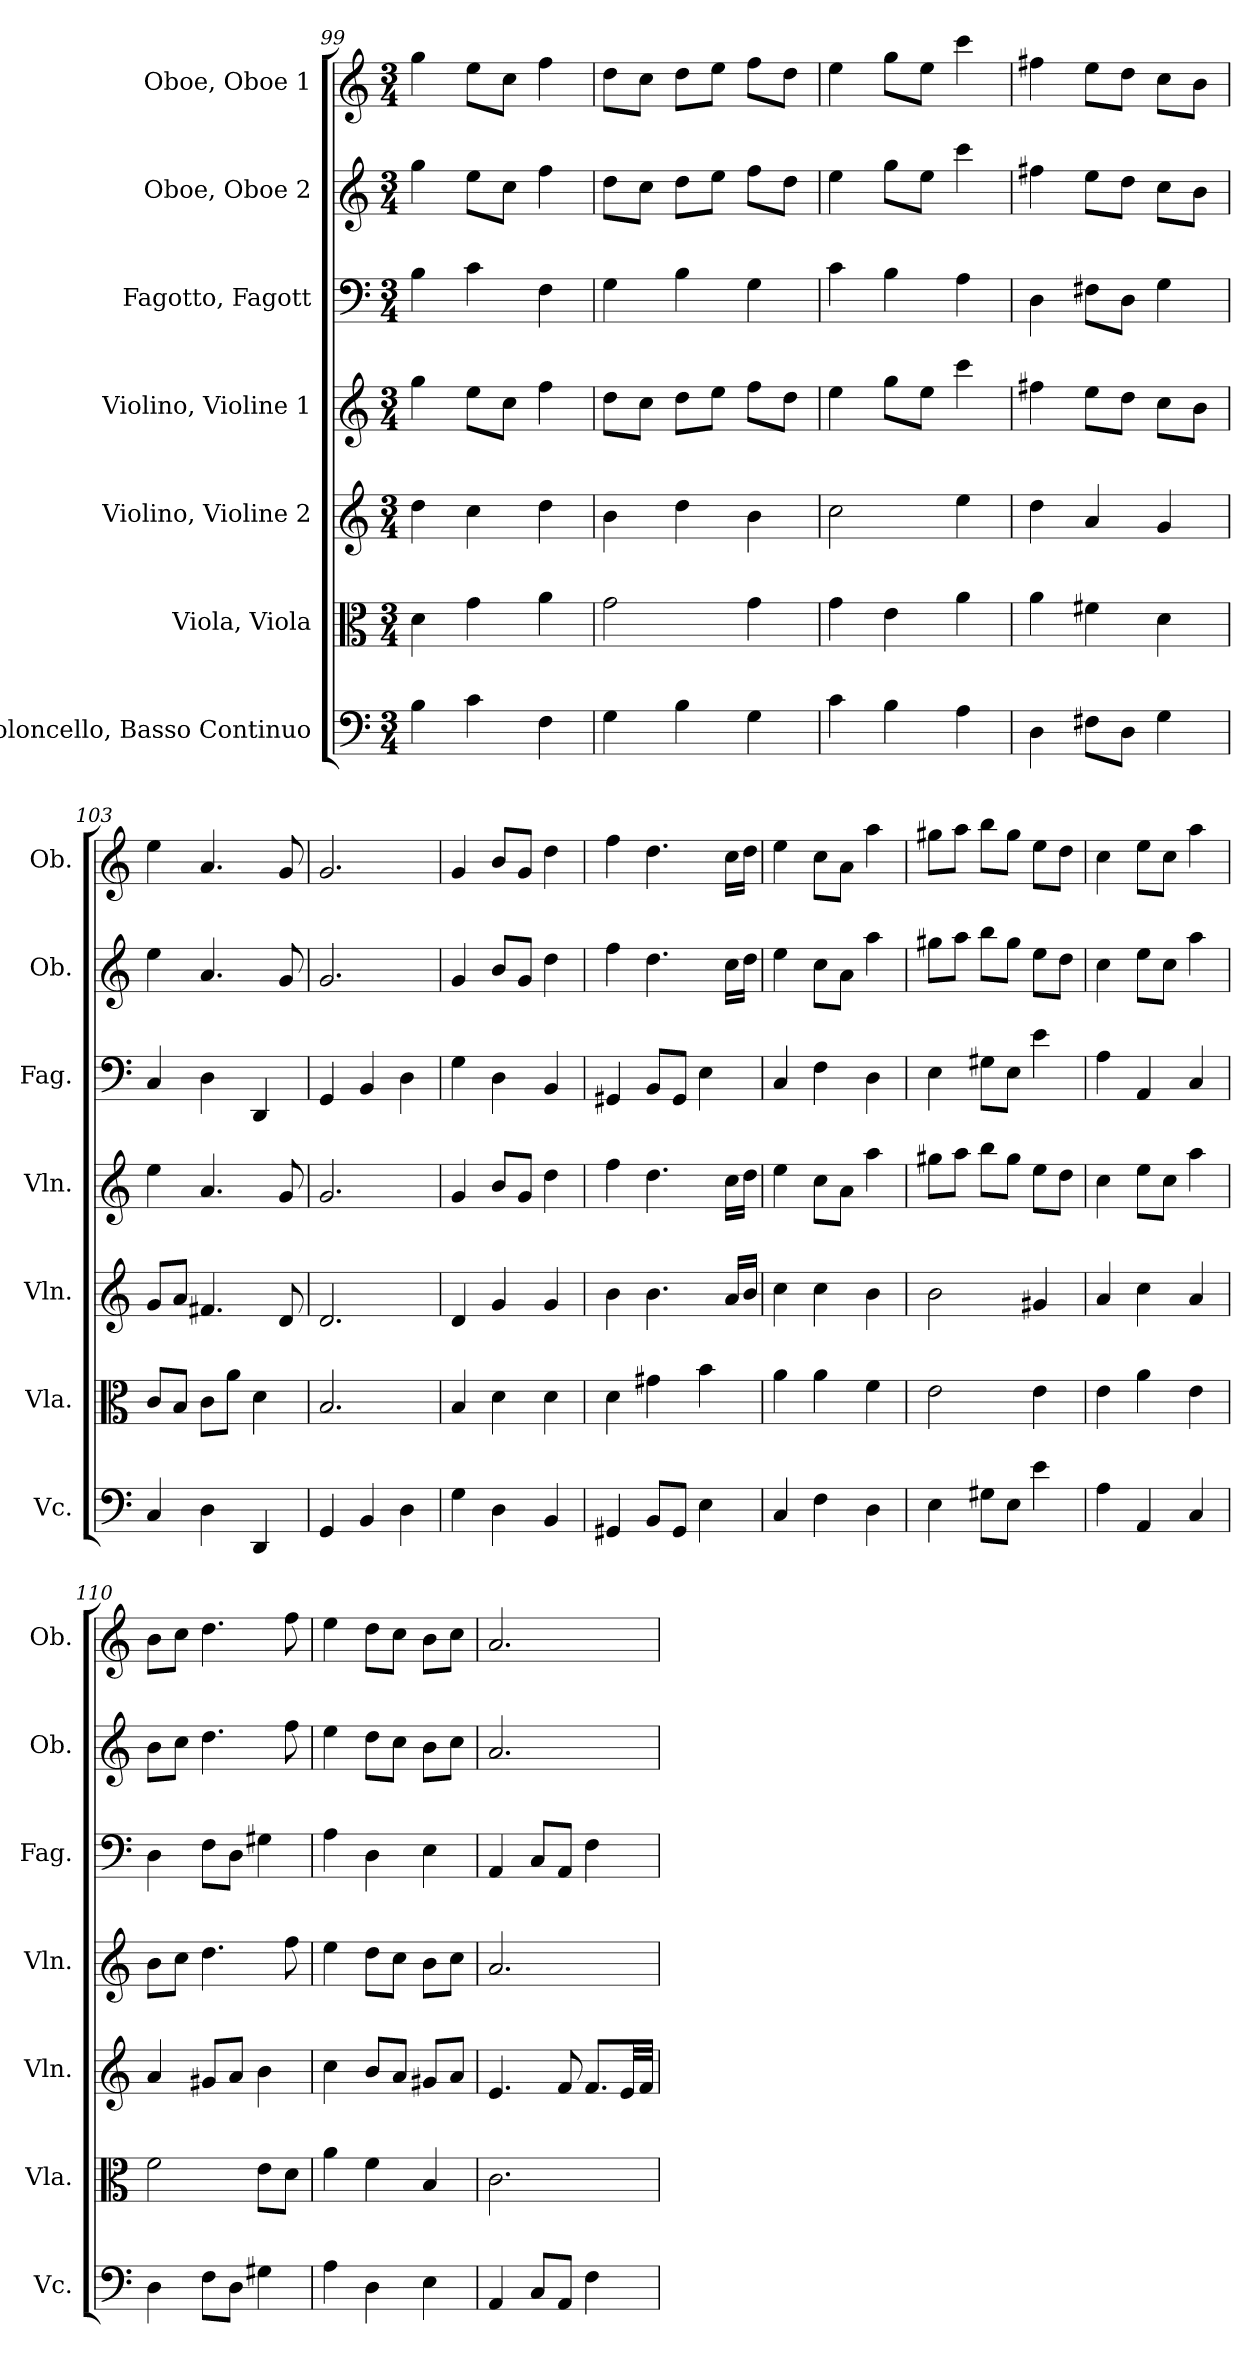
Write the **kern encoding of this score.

**kern	**kern	**kern	**kern	**kern	**kern	**kern
*part7	*part6	*part5	*part4	*part3	*part2	*part1
*staff7	*staff6	*staff5	*staff4	*staff3	*staff2	*staff1
*I"Violoncello, Basso Continuo	*I"Viola, Viola	*I"Violino, Violine 2	*I"Violino, Violine 1	*I"Fagotto, Fagott	*I"Oboe, Oboe 2	*I"Oboe, Oboe 1
*I'Vc.	*I'Vla.	*I'Vln.	*I'Vln.	*I'Fag.	*I'Ob.	*I'Ob.
*clefF4	*clefC3	*clefG2	*clefG2	*clefF4	*clefG2	*clefG2
*k[]	*k[]	*k[]	*k[]	*k[]	*k[]	*k[]
*M3/4	*M3/4	*M3/4	*M3/4	*M3/4	*M3/4	*M3/4
=99	=99	=99	=99	=99	=99	=99
4B\	4d\	4dd\	4gg\	4B\	4gg\	4gg\
4c\	4g\	4cc\	8ee\L	4c\	8ee\L	8ee\L
.	.	.	8cc\J	.	8cc\J	8cc\J
4F\	4a\	4dd\	4ff\	4F\	4ff\	4ff\
=100	=100	=100	=100	=100	=100	=100
4G\	2g\	4b\	8dd\L	4G\	8dd\L	8dd\L
.	.	.	8cc\J	.	8cc\J	8cc\J
4B\	.	4dd\	8dd\L	4B\	8dd\L	8dd\L
.	.	.	8ee\J	.	8ee\J	8ee\J
4G\	4g\	4b\	8ff\L	4G\	8ff\L	8ff\L
.	.	.	8dd\J	.	8dd\J	8dd\J
!!LO:LB:g=z
=101	=101	=101	=101	=101	=101	=101
4c\	4g\	2cc\	4ee\	4c\	4ee\	4ee\
4B\	4e\	.	8gg\L	4B\	8gg\L	8gg\L
.	.	.	8ee\J	.	8ee\J	8ee\J
4A\	4a\	4ee\	4ccc\	4A\	4ccc\	4ccc\
=102	=102	=102	=102	=102	=102	=102
4D\	4a\	4dd\	4ff#X\	4D\	4ff#X\	4ff#X\
8F#X\L	4f#X\	4a/	8ee\L	8F#X\L	8ee\L	8ee\L
8D\J	.	.	8dd\J	8D\J	8dd\J	8dd\J
4G\	4d\	4g/	8cc\L	4G\	8cc\L	8cc\L
.	.	.	8b\J	.	8b\J	8b\J
=103	=103	=103	=103	=103	=103	=103
4C/	8c/L	8g/L	4ee\	4C/	4ee\	4ee\
.	8B/J	8a/J	.	.	.	.
4D\	8c\L	4.f#X/	4.a/	4D\	4.a/	4.a/
.	8a\J	.	.	.	.	.
4DD/	4d\	.	.	4DD/	.	.
.	.	8d/	8g/	.	8g/	8g/
=104	=104	=104	=104	=104	=104	=104
4GG/	2.B/	2.d/	2.g/	4GG/	2.g/	2.g/
4BB/	.	.	.	4BB/	.	.
4D\	.	.	.	4D\	.	.
=105	=105	=105	=105	=105	=105	=105
4G\	4B/	4d/	4g/	4G\	4g/	4g/
4D\	4d\	4g/	8b/L	4D\	8b/L	8b/L
.	.	.	8g/J	.	8g/J	8g/J
4BB/	4d\	4g/	4dd\	4BB/	4dd\	4dd\
=106	=106	=106	=106	=106	=106	=106
4GG#X/	4d\	4b\	4ff\	4GG#X/	4ff\	4ff\
8BB/L	4g#X\	4.b\	4.dd\	8BB/L	4.dd\	4.dd\
8GG#/J	.	.	.	8GG#/J	.	.
4E\	4b\	.	.	4E\	.	.
.	.	16a/LL	16cc\LL	.	16cc\LL	16cc\LL
.	.	16b/JJ	16dd\JJ	.	16dd\JJ	16dd\JJ
=107	=107	=107	=107	=107	=107	=107
4C/	4a\	4cc\	4ee\	4C/	4ee\	4ee\
4F\	4a\	4cc\	8cc\L	4F\	8cc\L	8cc\L
.	.	.	8a\J	.	8a\J	8a\J
4D\	4f\	4b\	4aa\	4D\	4aa\	4aa\
=108	=108	=108	=108	=108	=108	=108
4E\	2e\	2b\	8gg#X\L	4E\	8gg#X\L	8gg#X\L
.	.	.	8aa\J	.	8aa\J	8aa\J
8G#X\L	.	.	8bb\L	8G#X\L	8bb\L	8bb\L
8E\J	.	.	8gg#\J	8E\J	8gg#\J	8gg#\J
4e\	4e\	4g#X/	8ee\L	4e\	8ee\L	8ee\L
.	.	.	8dd\J	.	8dd\J	8dd\J
!!LO:PB:g=z
=109	=109	=109	=109	=109	=109	=109
4A\	4e\	4a/	4cc\	4A\	4cc\	4cc\
4AA/	4a\	4cc\	8ee\L	4AA/	8ee\L	8ee\L
.	.	.	8cc\J	.	8cc\J	8cc\J
4C/	4e\	4a/	4aa\	4C/	4aa\	4aa\
=110	=110	=110	=110	=110	=110	=110
4D\	2f\	4a/	8b\L	4D\	8b\L	8b\L
.	.	.	8cc\J	.	8cc\J	8cc\J
8F\L	.	8g#X/L	4.dd\	8F\L	4.dd\	4.dd\
8D\J	.	8a/J	.	8D\J	.	.
4G#X\	8e\L	4b\	.	4G#X\	.	.
.	8d\J	.	8ff\	.	8ff\	8ff\
=111	=111	=111	=111	=111	=111	=111
4A\	4a\	4cc\	4ee\	4A\	4ee\	4ee\
4D\	4f\	8b/L	8dd\L	4D\	8dd\L	8dd\L
.	.	8a/J	8cc\J	.	8cc\J	8cc\J
4E\	4B/	8g#X/L	8b\L	4E\	8b\L	8b\L
.	.	8a/J	8cc\J	.	8cc\J	8cc\J
=112	=112	=112	=112	=112	=112	=112
4AA/	2.c\	4.e/	2.a/	4AA/	2.a/	2.a/
8C/L	.	.	.	8C/L	.	.
8AA/J	.	8f/	.	8AA/J	.	.
4F\	.	8.f/L	.	4F\	.	.
.	.	32e/LL	.	.	.	.
.	.	32f/JJJ	.	.	.	.
=	=	=	=	=	=	=
*-	*-	*-	*-	*-	*-	*-
